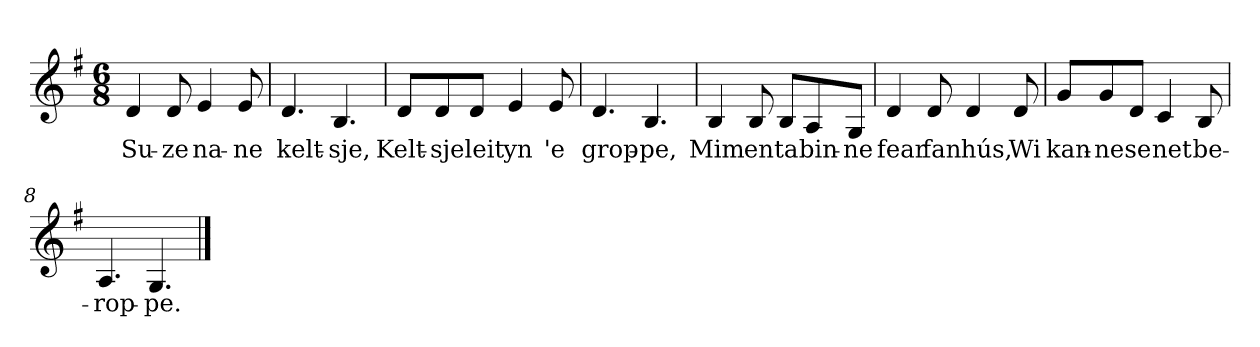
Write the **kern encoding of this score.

**kern	**text
*part1	*part1
*staff1	*staff1
*clefG2	*
*k[f#]	*
*G:	*
*M6/8	*
*MM120	*
=1	=1
4d	Su-
8d	-ze
4e	na-
8e	-ne
=2	=2
4.d	kelt-
4.B	-sje,
=3	=3
8d/L	Kelt-
8d/	-sje
8d/J	leit
4e	yn
8e	'e
=4	=4
4.d	grop-
4.B	-pe,
=5	=5
4B	Mim
8B	en
8B/L	ta
8A/	bin-
8G/J	-ne
=6	=6
4d	fear
8d	fan
4d	hús,
8d	Wi
=7	=7
8g/L	kan-
8g/	-ne
8d/J	se
4c	net
8B	be-
=8	=8
4.A	-rop-
4.G	-pe.
==	==
*-	*-
